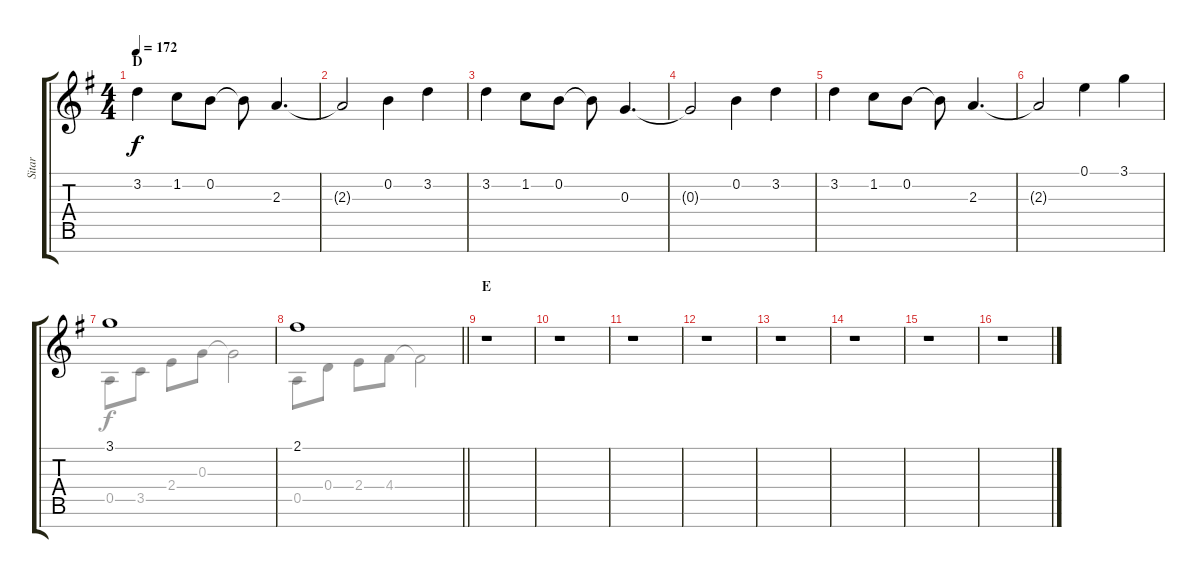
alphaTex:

\track ("Sitar" "Sitar") {instrument sitar}
\staff {score tabs}
\tuning (E5 B4 G4 D4 A3 E3 B2) {hide}
\voice
\ts (4 4)
\section ("" "D")
\tempo 172
\clef g2
\ks g
3.2.4{dy f} 1.2.8 0.2.8 0.2{t}.8 2.3.4{d} |
2.3{t}.2 0.2.4 3.2.4 |
3.2.4 1.2.8 0.2.8 0.2{t}.8 0.3.4{d} |
0.3{t}.2 0.2.4 3.2.4 |
3.2.4 1.2.8 0.2.8 0.2{t}.8 2.3.4{d} |
2.3{t}.2 0.1.4 3.1.4 |
3.1.1 |
\barLineRight lightlight
2.1.1 |
\section ("" "E")
r.1 |
r.1 |
r.1 |
r.1 |
r.1 |
r.1 |
r.1 |
r.1
\voice
\clef g2
\ottava regular
\simile none
\ks g
|
|
|
|
|
|
0.5.8 3.5.8 2.4.8 0.3.8 0.3{t}.2 |
\barLineRight lightlight
0.5.8 0.4.8 2.4.8 4.4.8 4.4{t}.2 |
|
|
|
|
|
|
|
